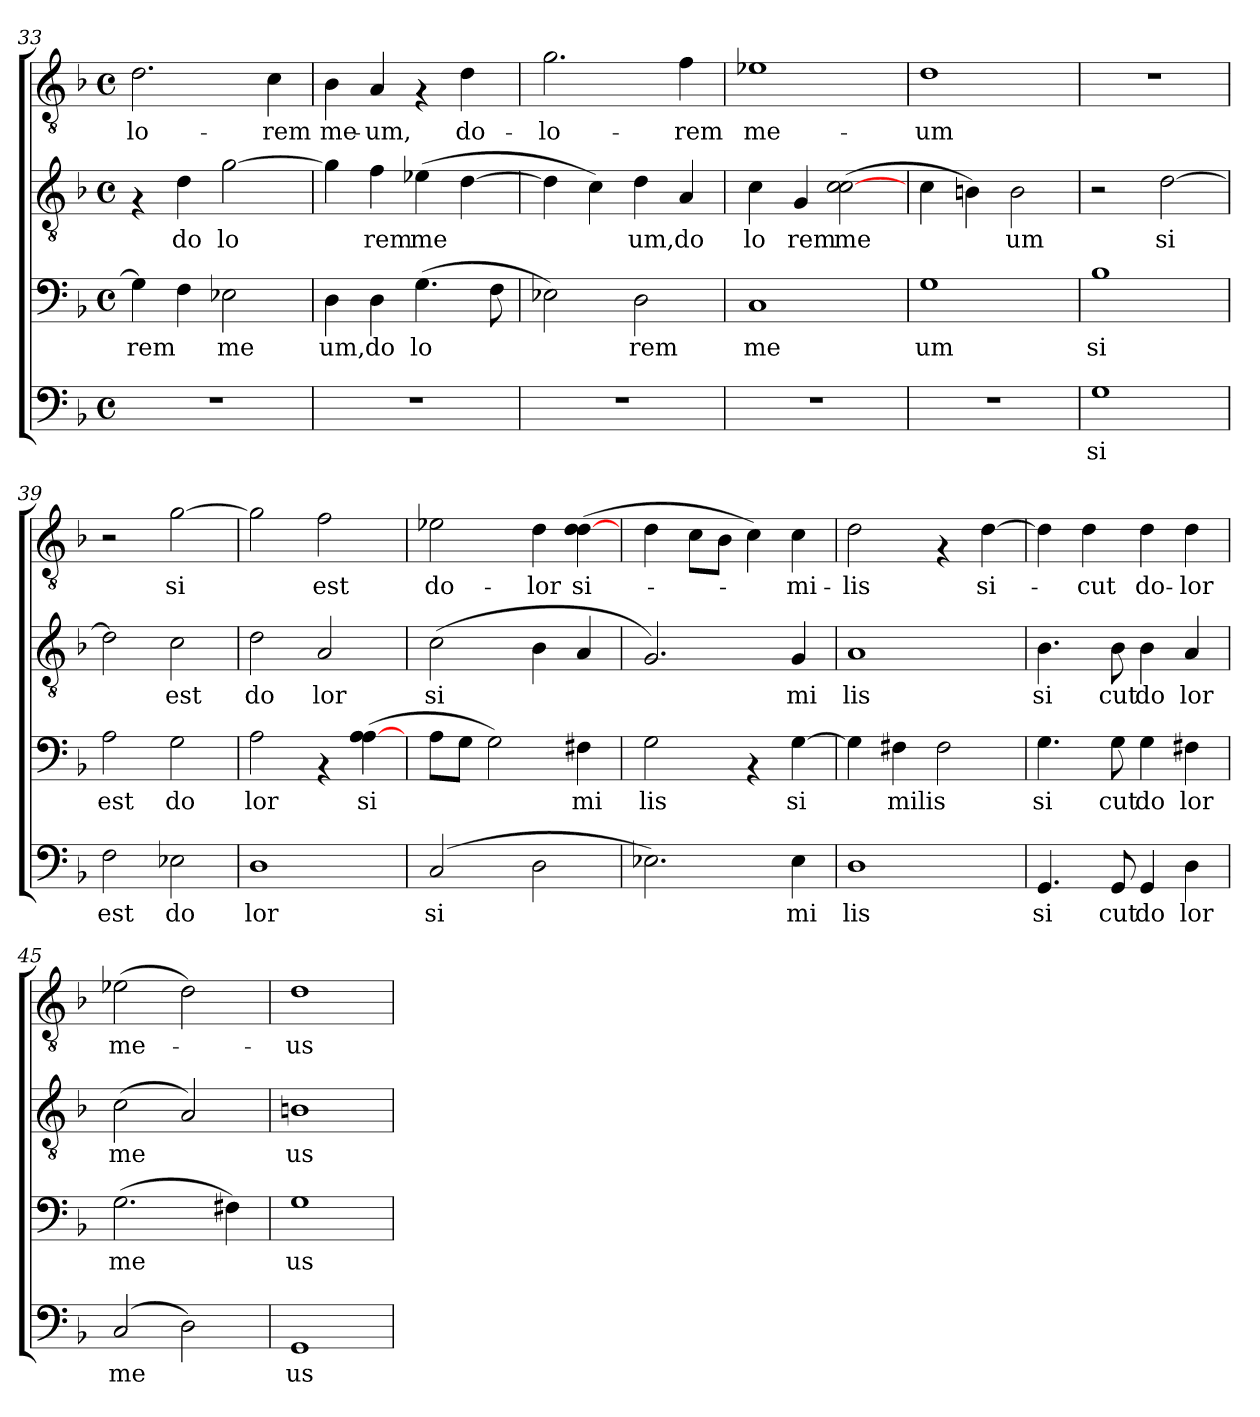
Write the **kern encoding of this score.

**kern	**text	**kern	**text	**kern	**text	**kern	**text
*part4	*part4	*part3	*part3	*part2	*part2	*part1	*part1
*staff4	*staff4	*staff3	*staff3	*staff2	*staff2	*staff1	*staff1
*clefF4	*	*clefF4	*	*clefGv2	*	*clefGv2	*
*k[b-]	*	*k[b-]	*	*k[b-]	*	*k[b-]	*
*F:	*	*F:	*	*F:	*	*F:	*
*M4/4	*	*M4/4	*	*M4/4	*	*M4/4	*
*met(c)	*	*met(c)	*	*met(c)	*	*met(c)	*
=33	=33	=33	=33	=33	=33	=33	=33
!	!	!	!LO:LY:b	!	!	!	!LO:LY:b
1r	.	4G\]	rem	4rF	.	2.d\	-lo-
!	!	!	!	!	!LO:LY:b	!	!
.	.	4F\	.	4d\	do	.	.
!	!	!	!LO:LY:b	!	!LO:LY:b	!	!
.	.	2E-X\	me	[>2g\	lo	.	.
!	!	!	!	!	!	!	!LO:LY:b
.	.	.	.	.	.	4c\	-rem
=34	=34	=34	=34	=34	=34	=34	=34
!	!	!	!LO:LY:b	!	!	!	!LO:LY:b
1r	.	4D\	um,	4g\]	.	4B-\	me-
!	!	!	!LO:LY:b	!	!LO:LY:b	!	!LO:LY:b
.	.	4D\	do	4f\	rem	4A/	-um,
!	!	!	!LO:LY:b	!	!LO:LY:b	!	!
.	.	(>4.G\	lo	(>4e-X\	me	4rF	.
!	!	!	!	!	!	!	!LO:LY:b
.	.	.	.	[>4d\	.	4d\	do-
.	.	8F\	.	.	.	.	.
=35	=35	=35	=35	=35	=35	=35	=35
!	!	!	!	!	!	!	!LO:LY:b
1r	.	2E-X\)	.	4d\]	.	2.g\	-lo-
.	.	.	.	4c\)	.	.	.
!	!	!	!LO:LY:b	!	!LO:LY:b	!	!
.	.	2D\	rem	4d\	um,	.	.
!	!	!	!	!	!LO:LY:b	!	!LO:LY:b
.	.	.	.	4A/	do	4f\	-rem
=36	=36	=36	=36	=36	=36	=36	=36
!	!	!	!LO:LY:b	!	!LO:LY:b	!	!LO:LY:b
1r	.	1C	me	4c\	lo	1e-X	me-
!	!	!	!	!	!LO:LY:b	!	!
.	.	.	.	4G/	rem	.	.
!	!	!	!	!	!LO:LY:b	!	!
.	.	.	.	(>2c\ [>2c\	me	.	.
=37	=37	=37	=37	=37	=37	=37	=37
!	!	!	!LO:LY:b	!	!	!	!LO:LY:b
1r	.	1G	um	4c\	.	1d	-um
.	.	.	.	4Bn\)	.	.	.
!	!	!	!	!	!LO:LY:b	!	!
.	.	.	.	2B\	um	.	.
!!LO:PB:g=z
=38	=38	=38	=38	=38	=38	=38	=38
!	!LO:LY:b	!	!LO:LY:b	!	!	!	!
1G	si	1B-	si	2r	.	1r	.
!	!	!	!	!	!LO:LY:b	!	!
.	.	.	.	[>2d\	si	.	.
=39	=39	=39	=39	=39	=39	=39	=39
!	!LO:LY:b	!	!LO:LY:b	!	!	!	!
2F\	est	2A\	est	2d\]	.	2r	.
!	!LO:LY:b	!	!LO:LY:b	!	!LO:LY:b	!	!LO:LY:b
2E-X\	do	2G\	do	2c\	est	[>2g\	si
=40	=40	=40	=40	=40	=40	=40	=40
!	!LO:LY:b	!	!LO:LY:b	!	!LO:LY:b	!	!
1D	lor	2A\	lor	2d\	do	2g\]	.
!	!	!	!	!	!LO:LY:b	!	!LO:LY:b
.	.	4rAA	.	2A/	lor	2f\	est
!	!	!	!LO:LY:b	!	!	!	!
.	.	(>4A\ [>4A\	si	.	.	.	.
=41	=41	=41	=41	=41	=41	=41	=41
!	!LO:LY:b	!	!	!	!LO:LY:b	!	!LO:LY:b
(2C/	si	8A\L	.	(>2c\	si	2e-X\	do-
.	.	8G\J	.	.	.	.	.
.	.	2G\)	.	.	.	.	.
!	!	!	!	!	!	!	!LO:LY:b
2D\	.	.	.	4B-\	.	4d\	-lor
!	!	!	!LO:LY:b	!	!	!	!LO:LY:b
.	.	4F#X\	mi	4A/	.	(>4d\ [>4d\	si-
=42	=42	=42	=42	=42	=42	=42	=42
!	!	!	!LO:LY:b	!	!	!	!
2.E-X\)	.	2G\	lis	2.G/)	.	4d\	.
.	.	.	.	.	.	8c\L	.
.	.	.	.	.	.	8B-\J	.
.	.	4rAA	.	.	.	4c\)	.
!	!LO:LY:b	!	!LO:LY:b	!	!LO:LY:b	!	!LO:LY:b
4E-\	mi	[>4G\	si	4G/	mi	4c\	-mi-
=43	=43	=43	=43	=43	=43	=43	=43
!	!LO:LY:b	!	!	!	!LO:LY:b	!	!LO:LY:b
1D	lis	4G\]	.	1A	lis	2d\	-lis
!	!	!	!LO:LY:b	!	!	!	!
.	.	4F#X\	milis	.	.	.	.
.	.	2F#\	.	.	.	4rF	.
!	!	!	!	!	!	!	!LO:LY:b
.	.	.	.	.	.	[>4d\	si-
=44	=44	=44	=44	=44	=44	=44	=44
!	!LO:LY:b	!	!LO:LY:b	!	!LO:LY:b	!	!
4.GG/	si	4.G\	si	4.B-\	si	4d\]	.
!	!	!	!	!	!	!	!LO:LY:b
.	.	.	.	.	.	4d\	-cut
!	!LO:LY:b	!	!LO:LY:b	!	!LO:LY:b	!	!
8GG/	cut	8G\	cut	8B-\	cut	.	.
!	!LO:LY:b	!	!LO:LY:b	!	!LO:LY:b	!	!LO:LY:b
4GG/	do	4G\	do	4B-\	do	4d\	do-
!	!LO:LY:b	!	!LO:LY:b	!	!LO:LY:b	!	!LO:LY:b
4D\	lor	4F#X\	lor	4A/	lor	4d\	-lor
=45	=45	=45	=45	=45	=45	=45	=45
!	!LO:LY:b	!	!LO:LY:b	!	!LO:LY:b	!	!LO:LY:b
(2C/	me	(>2.G\	me	(>2c\	me	(>2e-X\	me-
2D\)	.	.	.	2A/)	.	2d\)	.
.	.	4F#X\)	.	.	.	.	.
=46	=46	=46	=46	=46	=46	=46	=46
!	!LO:LY:b	!	!LO:LY:b	!	!LO:LY:b	!	!LO:LY:b
1GG	us	1G	us	1Bn	us	1d	-us
=	=	=	=	=	=	=	=
*-	*-	*-	*-	*-	*-	*-	*-
